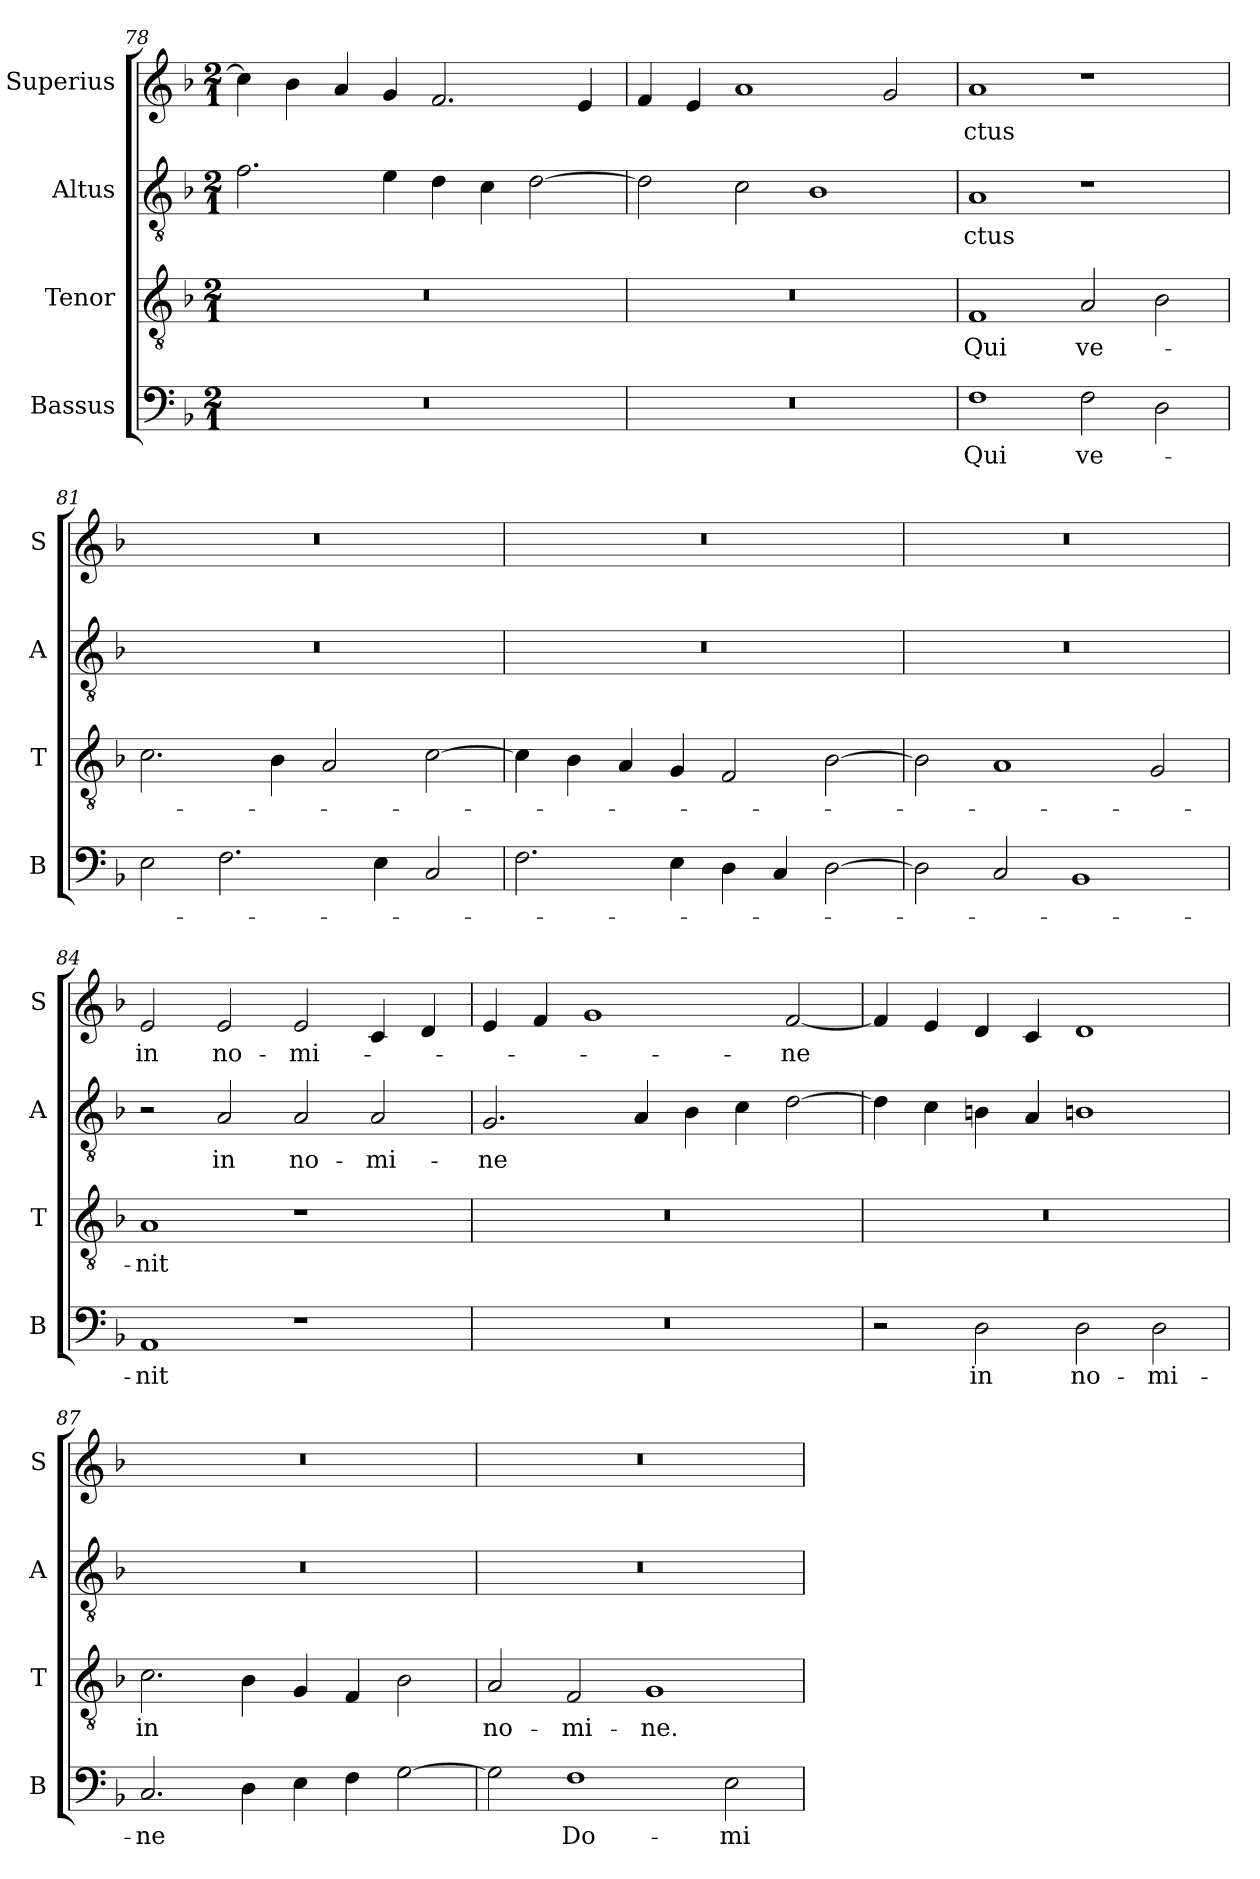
**kern	**text	**kern	**text	**kern	**text	**kern	**text
*part4	*part4	*part3	*part3	*part2	*part2	*part1	*part1
*staff4	*staff4	*staff3	*staff3	*staff2	*staff2	*staff1	*staff1
*I"Bassus	*	*I"Tenor	*	*I"Altus	*	*I"Superius	*
*I'B	*	*I'T	*	*I'A	*	*I'S	*
*clefF4	*	*clefGv2	*	*clefGv2	*	*clefG2	*
*k[b-]	*	*k[b-]	*	*k[b-]	*	*k[b-]	*
*M2/1	*	*M2/1	*	*M2/1	*	*M2/1	*
=78	=78	=78	=78	=78	=78	=78	=78
0r	.	0r	.	2.f	.	4cc]	.
.	.	.	.	.	.	4b-	.
.	.	.	.	.	.	4a	.
.	.	.	.	4e	.	4g	.
.	.	.	.	4d	.	2.f	.
.	.	.	.	4c	.	.	.
.	.	.	.	[2d	.	.	.
.	.	.	.	.	.	4e	.
=79	=79	=79	=79	=79	=79	=79	=79
0r	.	0r	.	2d]	.	4f	.
.	.	.	.	.	.	4e	.
.	.	.	.	2c	.	1a	.
.	.	.	.	1B-	.	.	.
.	.	.	.	.	.	2g	.
=80	=80	=80	=80	=80	=80	=80	=80
1F	Qui	1F	Qui	1A	-ctus	1a	-ctus
2F	ve-	2A	ve-	1r	.	1r	.
2D	.	2B-	.	.	.	.	.
=81	=81	=81	=81	=81	=81	=81	=81
2E	.	2.c	.	0r	.	0r	.
2.F	.	.	.	.	.	.	.
.	.	4B-	.	.	.	.	.
.	.	2A	.	.	.	.	.
4E	.	.	.	.	.	.	.
2C	.	[2c	.	.	.	.	.
=82	=82	=82	=82	=82	=82	=82	=82
2.F	.	4c]	.	0r	.	0r	.
.	.	4B-	.	.	.	.	.
.	.	4A	.	.	.	.	.
4E	.	4G	.	.	.	.	.
4D	.	2F	.	.	.	.	.
4C	.	.	.	.	.	.	.
[2D	.	[2B-	.	.	.	.	.
=83	=83	=83	=83	=83	=83	=83	=83
2D]	.	2B-]	.	0r	.	0r	.
2C	.	1A	.	.	.	.	.
1BB-	.	.	.	.	.	.	.
.	.	2G	.	.	.	.	.
=84	=84	=84	=84	=84	=84	=84	=84
1AA	-nit	1A	-nit	2r	.	2e	in
!	!	!	!	!	!LO:LY:i	!	!
.	.	.	.	2A	in	2e	no-
!	!	!	!	!	!LO:LY:i	!	!
1r	.	1r	.	2A	no-	2e	-mi-
!	!	!	!	!	!LO:LY:i	!	!
.	.	.	.	2A	-mi-	4c	.
.	.	.	.	.	.	4d	.
=85	=85	=85	=85	=85	=85	=85	=85
!	!	!	!	!	!LO:LY:i	!	!
0r	.	0r	.	2.G	-ne	4e	.
.	.	.	.	.	.	4f	.
.	.	.	.	.	.	1g	.
.	.	.	.	4A	.	.	.
.	.	.	.	4B-	.	.	.
.	.	.	.	4c	.	.	.
.	.	.	.	[2d	.	[2f	-ne
=86	=86	=86	=86	=86	=86	=86	=86
2r	.	0r	.	4d]	.	4f]	.
.	.	.	.	4c	.	4e	.
!	!LO:LY:i	!	!	!	!	!	!
2D	in	.	.	4Bn	.	4d	.
.	.	.	.	4A	.	4c	.
!	!LO:LY:i	!	!	!	!	!	!
2D	no-	.	.	1Bn	.	1d	.
!	!LO:LY:i	!	!	!	!	!	!
2D	-mi-	.	.	.	.	.	.
=87	=87	=87	=87	=87	=87	=87	=87
!	!LO:LY:i	!	!LO:LY:i	!	!	!	!
2.C	-ne	2.c	in	0r	.	0r	.
4D	.	4B-	.	.	.	.	.
4E	.	4G	.	.	.	.	.
4F	.	4F	.	.	.	.	.
[2G	.	2B-	.	.	.	.	.
=88	=88	=88	=88	=88	=88	=88	=88
!	!	!	!LO:LY:i	!	!	!	!
2G]	.	2A	no-	0r	.	0r	.
!	!LO:LY:i	!	!LO:LY:i	!	!	!	!
1F	Do-	2F	-mi-	.	.	.	.
!	!	!	!LO:LY:i	!	!	!	!
.	.	1G	-ne.	.	.	.	.
!	!LO:LY:i	!	!	!	!	!	!
2E	-mi-	.	.	.	.	.	.
=	=	=	=	=	=	=	=
*-	*-	*-	*-	*-	*-	*-	*-
